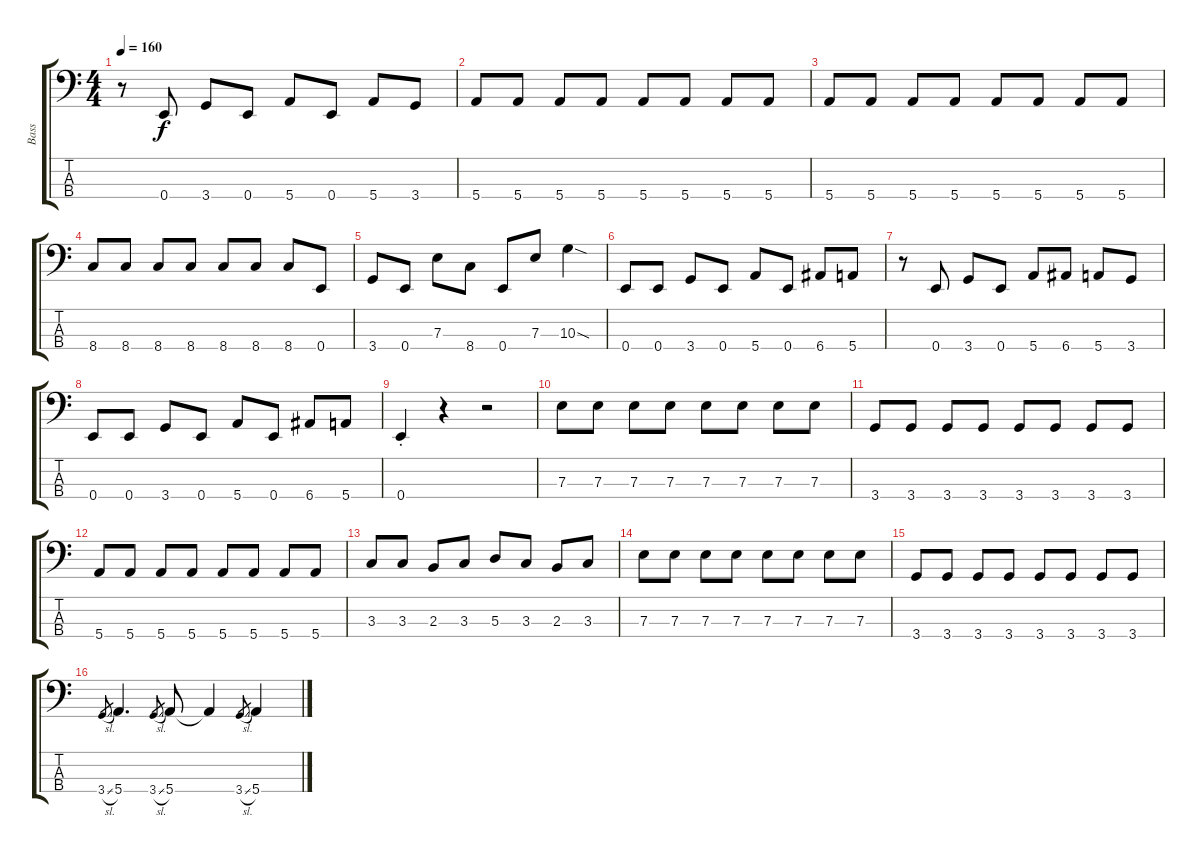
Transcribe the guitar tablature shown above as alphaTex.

\track ("Bass" "Bass") {instrument electricbasspick}
\staff {score tabs}
\tuning (G2 D2 A1 E1) {hide}
\ts (4 4)
\tempo 160
\clef f4
\ks c
r.8{dy f} 0.4.8 3.4.8 0.4.8 5.4.8 0.4.8 5.4.8 3.4.8 |
5.4.8 5.4.8 5.4.8 5.4.8 5.4.8 5.4.8 5.4.8 5.4.8 |
5.4.8 5.4.8 5.4.8 5.4.8 5.4.8 5.4.8 5.4.8 5.4.8 |
8.4.8 8.4.8 8.4.8 8.4.8 8.4.8 8.4.8 8.4.8 0.4.8 |
3.4.8 0.4.8 7.3.8 8.4.8 0.4.8 7.3.8 10.3{sod}.4 |
0.4.8 0.4.8 3.4.8 0.4.8 5.4.8 0.4.8 6.4.8 5.4.8 |
r.8 0.4.8 3.4.8 0.4.8 5.4.8 6.4.8 5.4.8 3.4.8 |
0.4.8 0.4.8 3.4.8 0.4.8 5.4.8 0.4.8 6.4.8 5.4.8 |
0.4{st}.4 r.4 r.2 |
7.3.8 7.3.8 7.3.8 7.3.8 7.3.8 7.3.8 7.3.8 7.3.8 |
3.4.8 3.4.8 3.4.8 3.4.8 3.4.8 3.4.8 3.4.8 3.4.8 |
5.4.8 5.4.8 5.4.8 5.4.8 5.4.8 5.4.8 5.4.8 5.4.8 |
3.3.8 3.3.8 2.3.8 3.3.8 5.3.8 3.3.8 2.3.8 3.3.8 |
7.3.8 7.3.8 7.3.8 7.3.8 7.3.8 7.3.8 7.3.8 7.3.8 |
3.4.8 3.4.8 3.4.8 3.4.8 3.4.8 3.4.8 3.4.8 3.4.8 |
3.4{sl}.8{gr} 5.4.4{d} 3.4{sl}.8{gr} 5.4.8 5.4{t}.4 3.4{sl}.8{gr} 5.4.4
